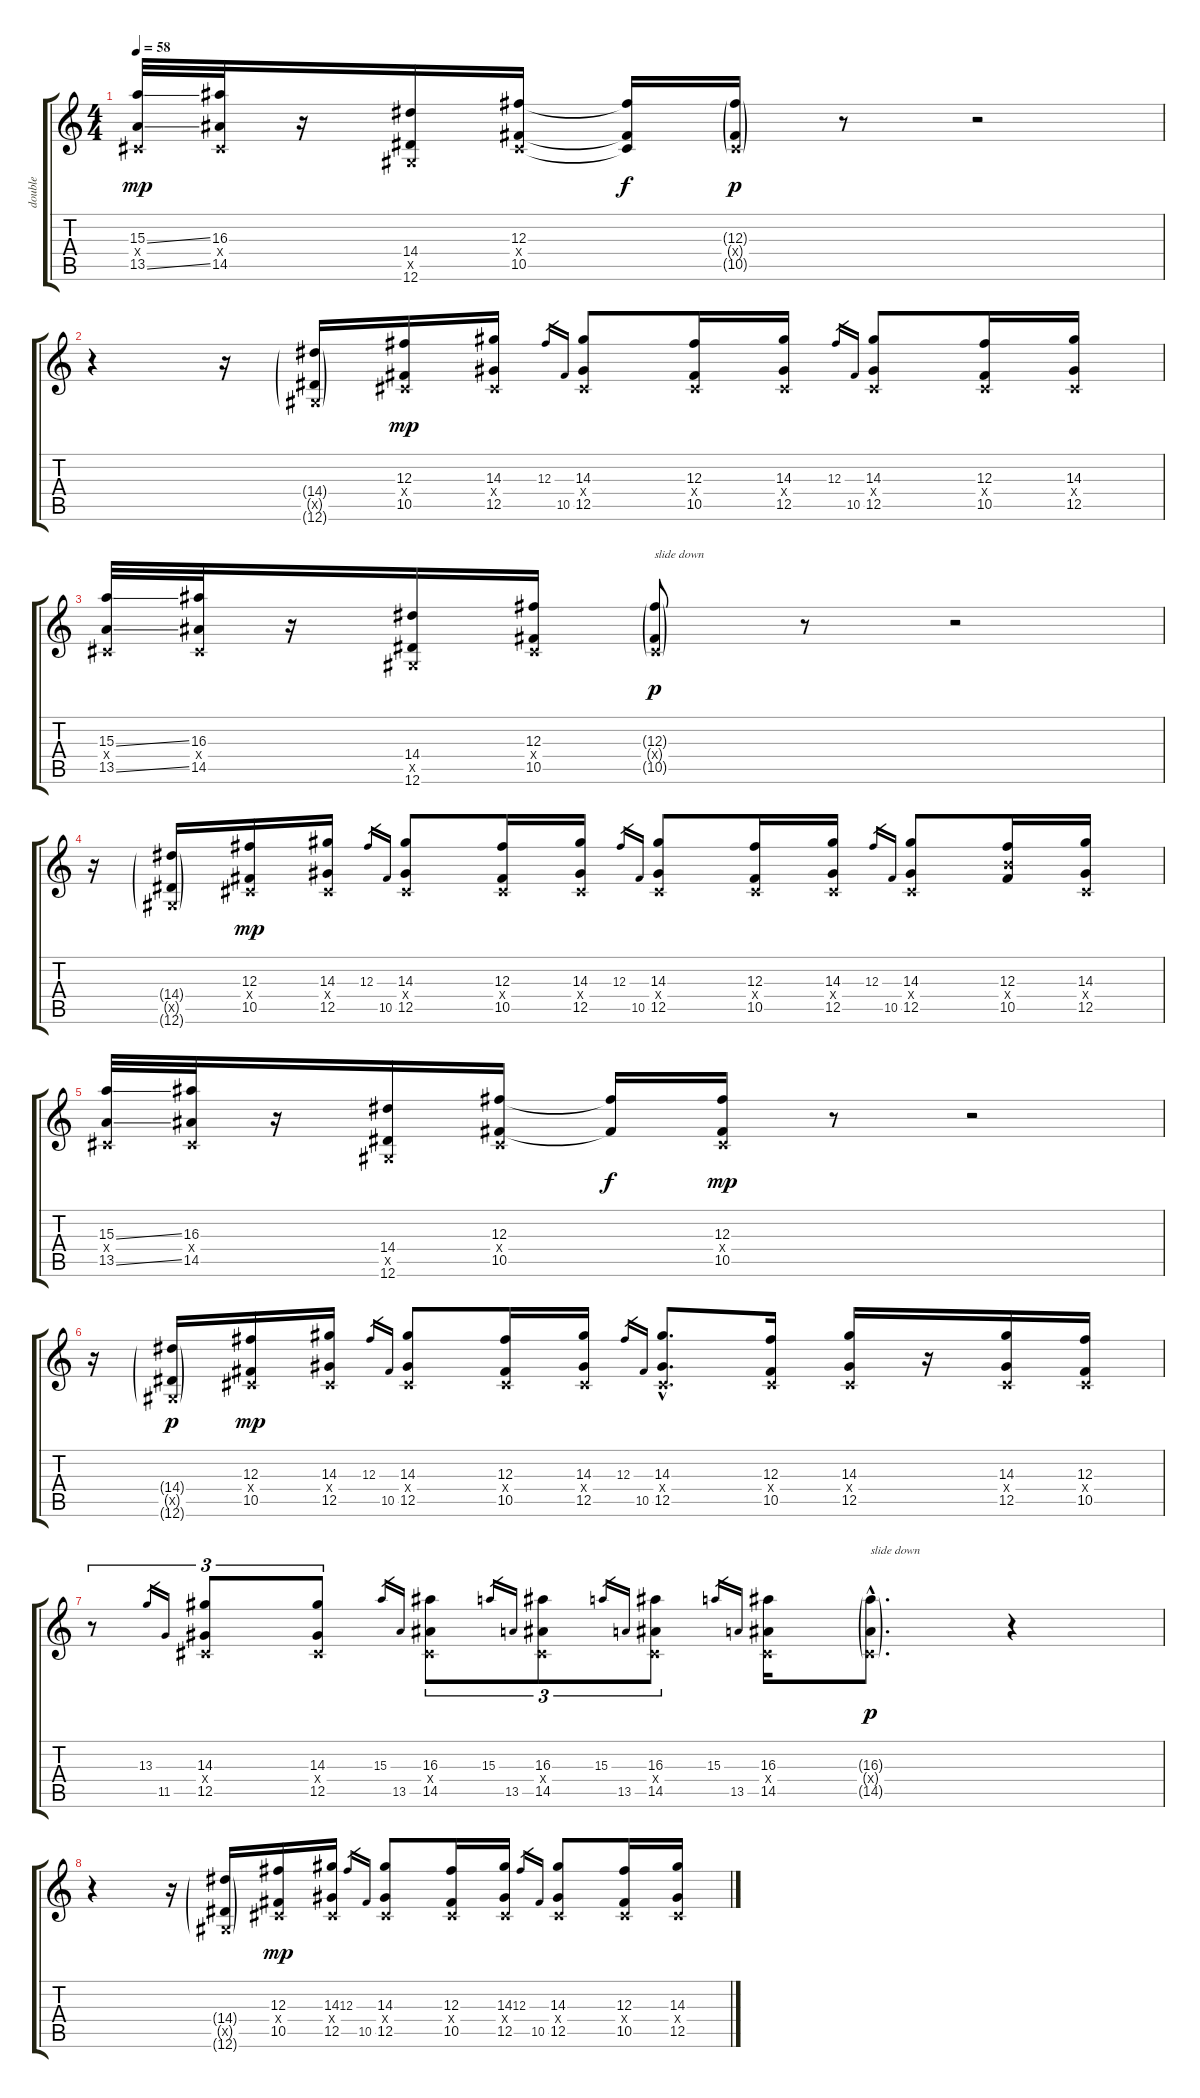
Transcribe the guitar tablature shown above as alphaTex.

\track ("double" "double") {instrument electricguitarclean}
\staff {score tabs}
\tuning (Eb4 Bb3 Gb3 Db3 Ab2 Eb2) {hide}
\ts (4 4)
\tempo 58
\clef g2
\ks c
(15.3{ss} 0.4{x} 13.5{ss}).32{dy mp} (16.3 0.4{x} 14.5).32 r.16 (14.4 0.5{x} 12.6).16 (12.3 0.4{x} 10.5).16 (12.3{t} 0.4{t} 10.5{t}).16{dy f} (12.3{g} 0.4{g x} 10.5{g}).16{dy p} r.8 r.2 |
r.4 r.16 (14.4{g} 0.5{g x} 12.6{g}).16 (12.3 0.4{x} 10.5).16{dy mp} (14.3 0.4{x} 12.5).16 12.3.16{gr} 10.5.16{gr} (14.3 0.4{x} 12.5).8 (12.3 0.4{x} 10.5).16 (14.3 0.4{x} 12.5).16 12.3.16{gr} 10.5.16{gr} (14.3 0.4{x} 12.5).8 (12.3 0.4{x} 10.5).16 (14.3 0.4{x} 12.5).16 |
(15.3{ss} 0.4{x} 13.5{ss}).32 (16.3 0.4{x} 14.5).32 r.16 (14.4 0.5{x} 12.6).16 (12.3 0.4{x} 10.5).16 (12.3{g} 0.4{g x} 10.5{g}).8{txt "slide down" dy p} r.8 r.2 |
r.16 (14.4{g} 0.5{g x} 12.6{g}).16 (12.3 0.4{x} 10.5).16{dy mp} (14.3 0.4{x} 12.5).16 12.3.16{gr} 10.5.16{gr} (14.3 0.4{x} 12.5).8 (12.3 0.4{x} 10.5).16 (14.3 0.4{x} 12.5).16 12.3.16{gr} 10.5.16{gr} (14.3 0.4{x} 12.5).8 (12.3 0.4{x} 10.5).16 (14.3 0.4{x} 12.5).16 12.3.16{gr} 10.5.16{gr} (14.3 0.4{x} 12.5).8 (12.3 10.4{x} 10.5).16 (14.3 0.4{x} 12.5).16 |
(15.3{ss} 0.4{x} 13.5{ss}).32 (16.3 0.4{x} 14.5).32 r.16 (14.4 0.5{x} 12.6).16 (12.3 0.4{x} 10.5).16 (12.3{t} 10.5{t}).16{dy f} (12.3 0.4{x} 10.5).16{dy mp} r.8 r.2 |
r.16 (14.4{g} 0.5{g x} 12.6{g}).16{dy p} (12.3 0.4{x} 10.5).16{dy mp} (14.3 0.4{x} 12.5).16 12.3.16{gr} 10.5.16{gr} (14.3 0.4{x} 12.5).8 (12.3 0.4{x} 10.5).16 (14.3 0.4{x} 12.5).16 12.3.16{gr} 10.5.16{gr} (14.3{hac} 0.4{hac x} 12.5{hac}).8{d} (12.3 0.4{x} 10.5).16 (14.3 0.4{x} 12.5).16 r.16 (14.3 0.4{x} 12.5).16 (12.3 0.4{x} 10.5).16 |
r.8{tu (3 2)} 13.3.16{gr} 11.5.16{gr} (14.3 0.4{x} 12.5).8{tu (3 2)} (14.3 0.4{x} 12.5).8{tu (3 2)} 15.3.16{gr} 13.5.16{gr} (16.3 0.4{x} 14.5).8{tu (3 2)} 15.3.16{gr} 13.5.16{gr} (16.3 0.4{x} 14.5).8{tu (3 2)} 15.3.16{gr} 13.5.16{gr} (16.3 0.4{x} 14.5).8{tu (3 2)} 15.3.16{gr} 13.5.16{gr} (16.3 0.4{x} 14.5).16 (16.3{g hac} 0.4{g hac x} 14.5{g hac}).8{d txt "slide down" dy p} r.4 |
r.4 r.16 (14.4{g} 0.5{g x} 12.6{g}).16 (12.3 0.4{x} 10.5).16{dy mp} (14.3 0.4{x} 12.5).16 12.3.16{gr} 10.5.16{gr} (14.3 0.4{x} 12.5).8 (12.3 0.4{x} 10.5).16 (14.3 0.4{x} 12.5).16 12.3.16{gr} 10.5.16{gr} (14.3 0.4{x} 12.5).8 (12.3 0.4{x} 10.5).16 (14.3 0.4{x} 12.5).16
